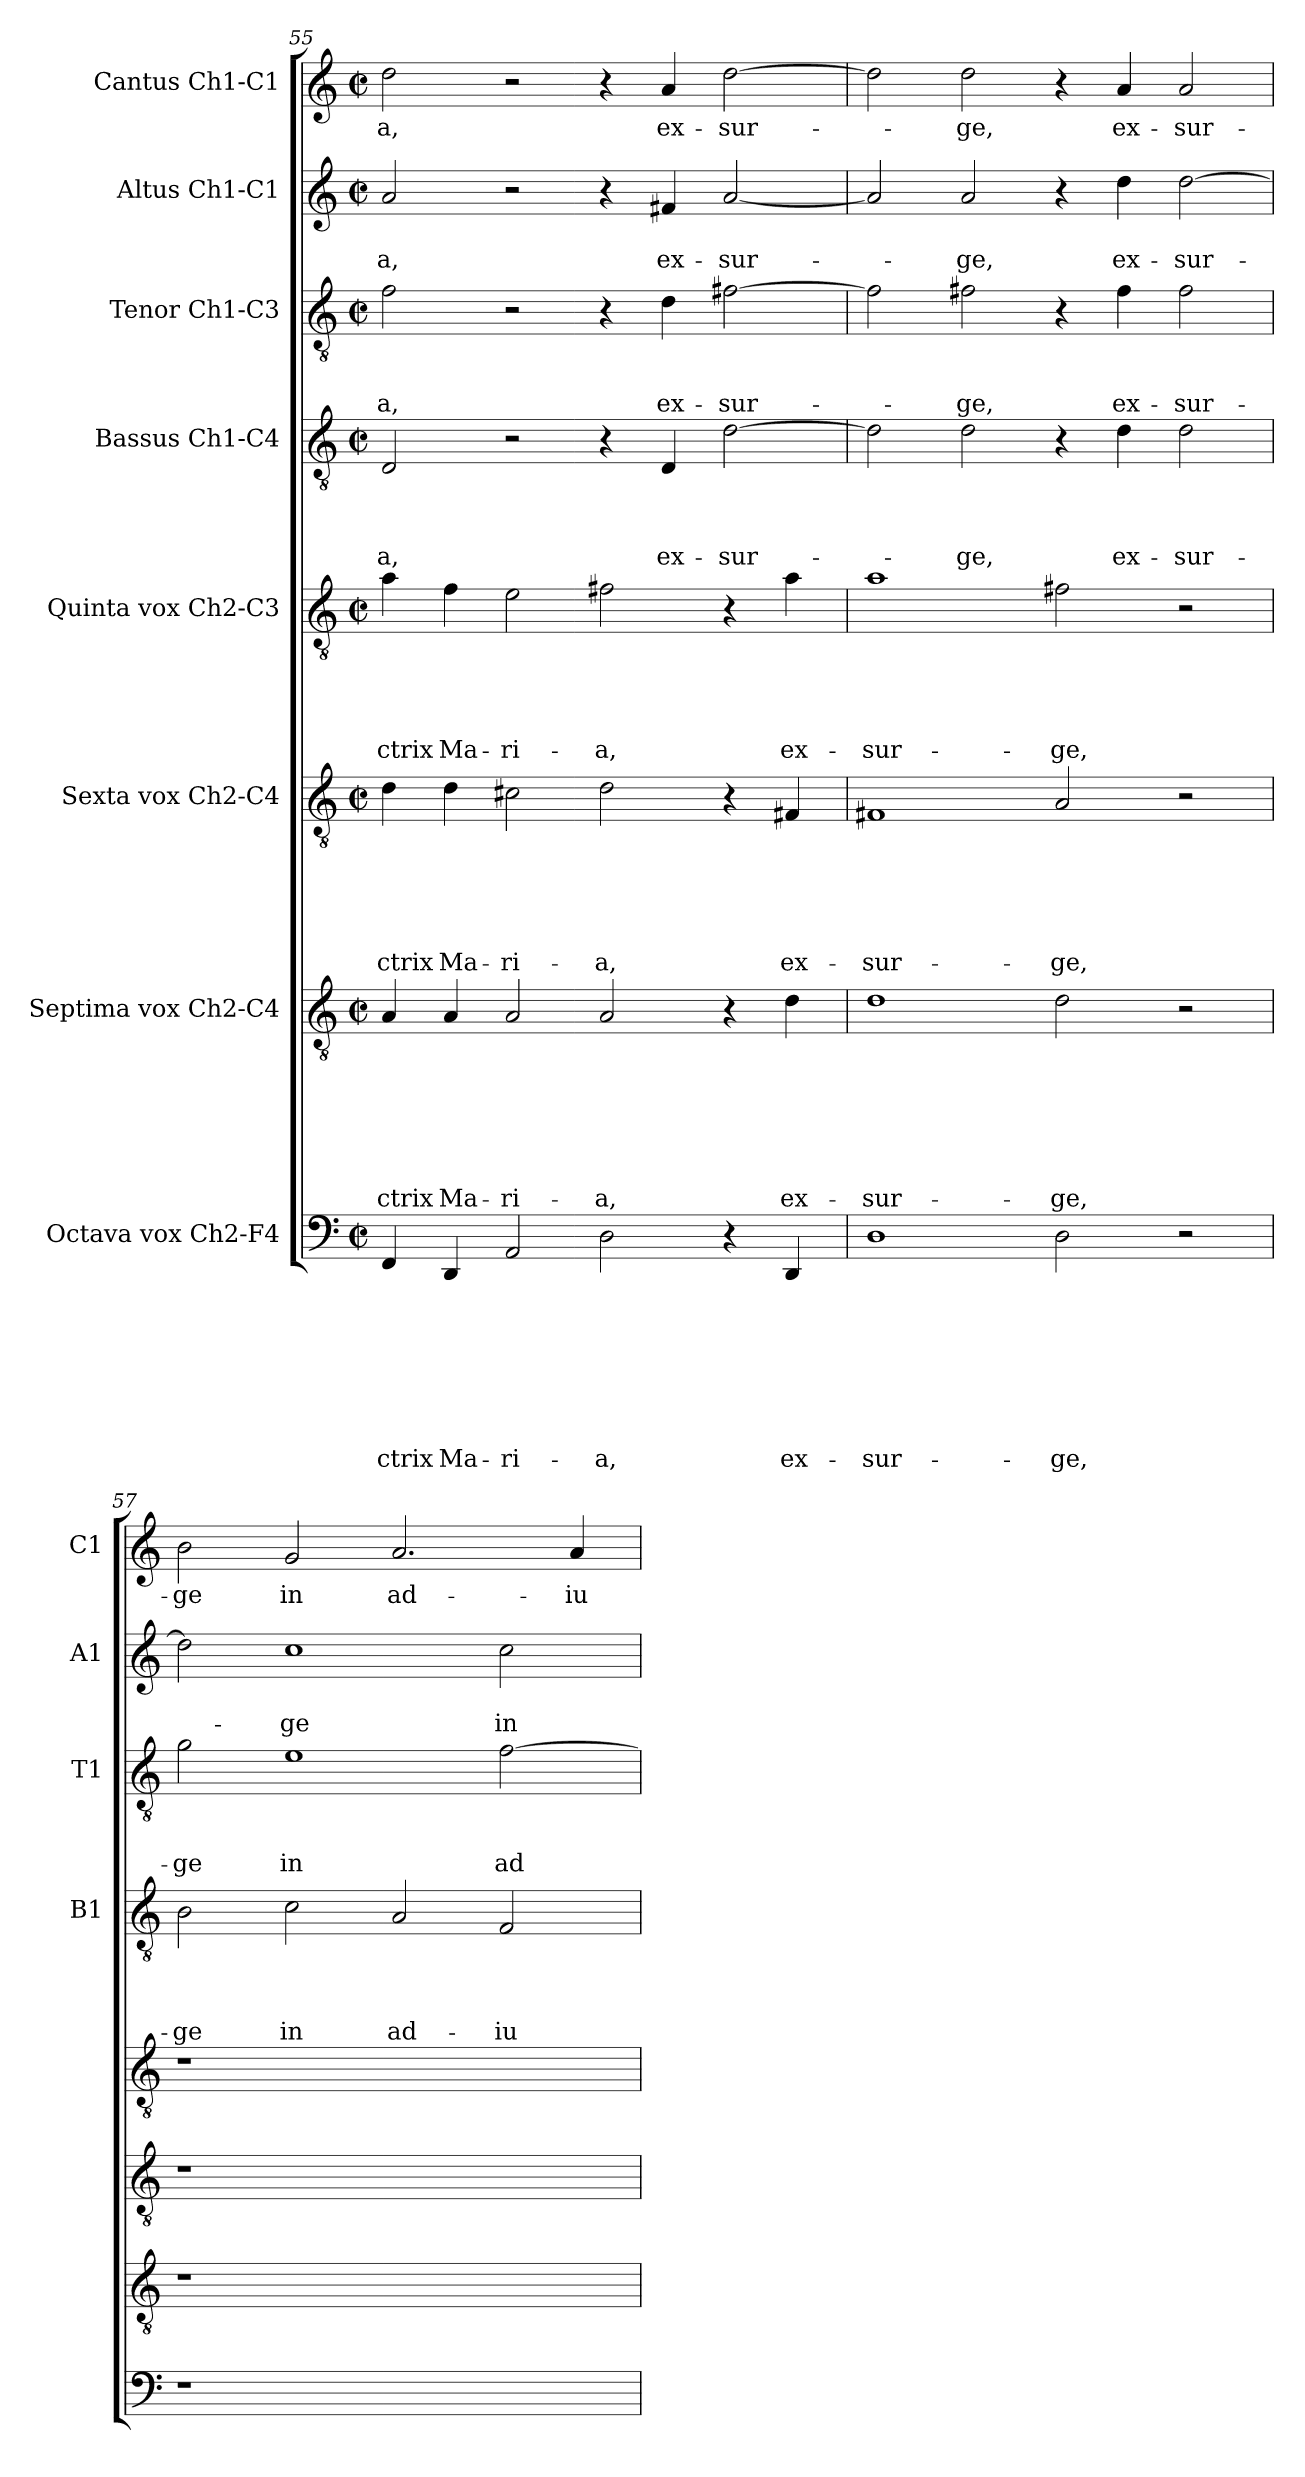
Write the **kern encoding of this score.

**kern	**text	**text	**text	**text	**text	**text	**text	**text	**kern	**text	**text	**text	**text	**text	**text	**text	**kern	**text	**text	**text	**text	**text	**text	**kern	**text	**text	**text	**text	**text	**kern	**text	**text	**text	**text	**kern	**text	**text	**text	**kern	**text	**text	**kern	**text
*part8	*part8	*part8	*part8	*part8	*part8	*part8	*part8	*part8	*part7	*part7	*part7	*part7	*part7	*part7	*part7	*part7	*part6	*part6	*part6	*part6	*part6	*part6	*part6	*part5	*part5	*part5	*part5	*part5	*part5	*part4	*part4	*part4	*part4	*part4	*part3	*part3	*part3	*part3	*part2	*part2	*part2	*part1	*part1
*staff8	*staff8	*staff8	*staff8	*staff8	*staff8	*staff8	*staff8	*staff8	*staff7	*staff7	*staff7	*staff7	*staff7	*staff7	*staff7	*staff7	*staff6	*staff6	*staff6	*staff6	*staff6	*staff6	*staff6	*staff5	*staff5	*staff5	*staff5	*staff5	*staff5	*staff4	*staff4	*staff4	*staff4	*staff4	*staff3	*staff3	*staff3	*staff3	*staff2	*staff2	*staff2	*staff1	*staff1
*I"Octava vox Ch2-F4	*	*	*	*	*	*	*	*	*I"Septima vox Ch2-C4	*	*	*	*	*	*	*	*I"Sexta vox Ch2-C4	*	*	*	*	*	*	*I"Quinta vox Ch2-C3	*	*	*	*	*	*I"Bassus Ch1-C4	*	*	*	*	*I"Tenor Ch1-C3	*	*	*	*I"Altus Ch1-C1	*	*	*I"Cantus Ch1-C1	*
*	*	*	*	*	*	*	*	*	*	*	*	*	*	*	*	*	*	*	*	*	*	*	*	*	*	*	*	*	*	*I'B1	*	*	*	*	*I'T1	*	*	*	*I'A1	*	*	*I'C1	*
!!LO:LB:g=z
*clefF4	*	*	*	*	*	*	*	*	*clefGv2	*	*	*	*	*	*	*	*clefGv2	*	*	*	*	*	*	*clefGv2	*	*	*	*	*	*clefGv2	*	*	*	*	*clefGv2	*	*	*	*clefG2	*	*	*clefG2	*
*k[]	*	*	*	*	*	*	*	*	*k[]	*	*	*	*	*	*	*	*k[]	*	*	*	*	*	*	*k[]	*	*	*	*	*	*k[]	*	*	*	*	*k[]	*	*	*	*k[]	*	*	*k[]	*
*C:	*	*	*	*	*	*	*	*	*C:	*	*	*	*	*	*	*	*C:	*	*	*	*	*	*	*C:	*	*	*	*	*	*C:	*	*	*	*	*C:	*	*	*	*C:	*	*	*C:	*
*M2/2	*	*	*	*	*	*	*	*	*M2/2	*	*	*	*	*	*	*	*M2/2	*	*	*	*	*	*	*M2/2	*	*	*	*	*	*M2/2	*	*	*	*	*M2/2	*	*	*	*M2/2	*	*	*M2/2	*
*met(c|)	*	*	*	*	*	*	*	*	*met(c|)	*	*	*	*	*	*	*	*met(c|)	*	*	*	*	*	*	*met(c|)	*	*	*	*	*	*met(c|)	*	*	*	*	*met(c|)	*	*	*	*met(c|)	*	*	*met(c|)	*
=55	=55	=55	=55	=55	=55	=55	=55	=55	=55	=55	=55	=55	=55	=55	=55	=55	=55	=55	=55	=55	=55	=55	=55	=55	=55	=55	=55	=55	=55	=55	=55	=55	=55	=55	=55	=55	=55	=55	=55	=55	=55	=55	=55
!	!	!	!	!	!	!	!	!LO:LY:b	!	!	!	!	!	!	!	!LO:LY:b	!	!	!	!	!	!	!LO:LY:b	!	!	!	!	!	!LO:LY:b	!	!	!	!	!LO:LY:b	!	!	!	!LO:LY:b	!	!	!LO:LY:b	!	!LO:LY:b
4FF/	.	.	.	.	.	.	.	-ctrix	4A/	.	.	.	.	.	.	-ctrix	4d\	.	.	.	.	.	-ctrix	4a\	.	.	.	.	-ctrix	2D/	.	.	.	-a,	2f\	.	.	-a,	2a/	.	-a,	2dd\	-a,
!	!	!	!	!	!	!	!	!LO:LY:b	!	!	!	!	!	!	!	!LO:LY:b	!	!	!	!	!	!	!LO:LY:b	!	!	!	!	!	!LO:LY:b	!	!	!	!	!	!	!	!	!	!	!	!	!	!
4DD/	.	.	.	.	.	.	.	Ma-	4A/	.	.	.	.	.	.	Ma-	4d\	.	.	.	.	.	Ma-	4f\	.	.	.	.	Ma-	.	.	.	.	.	.	.	.	.	.	.	.	.	.
!	!	!	!	!	!	!	!	!LO:LY:b	!	!	!	!	!	!	!	!LO:LY:b	!	!	!	!	!	!	!LO:LY:b	!	!	!	!	!	!LO:LY:b	!	!	!	!	!	!	!	!	!	!	!	!	!	!
2AA/	.	.	.	.	.	.	.	-ri-	2A/	.	.	.	.	.	.	-ri-	2c#X\	.	.	.	.	.	-ri-	2e\	.	.	.	.	-ri-	2r	.	.	.	.	2r	.	.	.	2r	.	.	2r	.
!	!	!	!	!	!	!	!	!LO:LY:b	!	!	!	!	!	!	!	!LO:LY:b	!	!	!	!	!	!	!LO:LY:b	!	!	!	!	!	!LO:LY:b	!	!	!	!	!	!	!	!	!	!	!	!	!	!
2D\	.	.	.	.	.	.	.	-a,	2A/	.	.	.	.	.	.	-a,	2d\	.	.	.	.	.	-a,	2f#X\	.	.	.	.	-a,	4r	.	.	.	.	4r	.	.	.	4r	.	.	4r	.
!	!	!	!	!	!	!	!	!	!	!	!	!	!	!	!	!	!	!	!	!	!	!	!	!	!	!	!	!	!	!	!	!	!	!LO:LY:b	!	!	!	!LO:LY:b	!	!	!LO:LY:b	!	!LO:LY:b
.	.	.	.	.	.	.	.	.	.	.	.	.	.	.	.	.	.	.	.	.	.	.	.	.	.	.	.	.	.	4D/	.	.	.	ex-	4d\	.	.	ex-	4f#/	.	ex-	4a/	ex-
!	!	!	!	!	!	!	!	!	!	!	!	!	!	!	!	!	!	!	!	!	!	!	!	!	!	!	!	!	!	!	!	!	!	!LO:LY:b	!	!	!	!LO:LY:b	!	!	!LO:LY:b	!	!LO:LY:b
4r	.	.	.	.	.	.	.	.	4r	.	.	.	.	.	.	.	4r	.	.	.	.	.	.	4r	.	.	.	.	.	[2d\	.	.	.	-sur-	[2f#X\	.	.	-sur-	[2a/	.	-sur-	[2dd\	-sur-
!	!	!	!	!	!	!	!	!LO:LY:b	!	!	!	!	!	!	!	!LO:LY:b	!	!	!	!	!	!	!LO:LY:b	!	!	!	!	!	!LO:LY:b	!	!	!	!	!	!	!	!	!	!	!	!	!	!
4DD/	.	.	.	.	.	.	.	ex-	4d\	.	.	.	.	.	.	ex-	4F#X/	.	.	.	.	.	ex-	4a\	.	.	.	.	ex-	.	.	.	.	.	.	.	.	.	.	.	.	.	.
=56	=56	=56	=56	=56	=56	=56	=56	=56	=56	=56	=56	=56	=56	=56	=56	=56	=56	=56	=56	=56	=56	=56	=56	=56	=56	=56	=56	=56	=56	=56	=56	=56	=56	=56	=56	=56	=56	=56	=56	=56	=56	=56	=56
!	!	!	!	!	!	!	!	!LO:LY:b	!	!	!	!	!	!	!	!LO:LY:b	!	!	!	!	!	!	!LO:LY:b	!	!	!	!	!	!LO:LY:b	!	!	!	!	!	!	!	!	!	!	!	!	!	!
1D	.	.	.	.	.	.	.	-sur-	1d	.	.	.	.	.	.	-sur-	1F#X	.	.	.	.	.	-sur-	1a	.	.	.	.	-sur-	2d\]	.	.	.	.	2f#\]	.	.	.	2a/]	.	.	2dd\]	.
!	!	!	!	!	!	!	!	!	!	!	!	!	!	!	!	!	!	!	!	!	!	!	!	!	!	!	!	!	!	!	!	!	!	!LO:LY:b	!	!	!	!LO:LY:b	!	!	!LO:LY:b	!	!LO:LY:b
.	.	.	.	.	.	.	.	.	.	.	.	.	.	.	.	.	.	.	.	.	.	.	.	.	.	.	.	.	.	2d\	.	.	.	-ge,	2f#X\	.	.	-ge,	2a/	.	-ge,	2dd\	-ge,
!	!	!	!	!	!	!	!	!LO:LY:b	!	!	!	!	!	!	!	!LO:LY:b	!	!	!	!	!	!	!LO:LY:b	!	!	!	!	!	!LO:LY:b	!	!	!	!	!	!	!	!	!	!	!	!	!	!
2D\	.	.	.	.	.	.	.	-ge,	2d\	.	.	.	.	.	.	-ge,	2A/	.	.	.	.	.	-ge,	2f#X\	.	.	.	.	-ge,	4r	.	.	.	.	4r	.	.	.	4r	.	.	4r	.
!	!	!	!	!	!	!	!	!	!	!	!	!	!	!	!	!	!	!	!	!	!	!	!	!	!	!	!	!	!	!	!	!	!	!LO:LY:b	!	!	!	!LO:LY:b	!	!	!LO:LY:b	!	!LO:LY:b
.	.	.	.	.	.	.	.	.	.	.	.	.	.	.	.	.	.	.	.	.	.	.	.	.	.	.	.	.	.	4d\	.	.	.	ex-	4f#\	.	.	ex-	4dd\	.	ex-	4a/	ex-
!	!	!	!	!	!	!	!	!	!	!	!	!	!	!	!	!	!	!	!	!	!	!	!	!	!	!	!	!	!	!	!	!	!	!LO:LY:b	!	!	!	!LO:LY:b	!	!	!LO:LY:b	!	!LO:LY:b
2r	.	.	.	.	.	.	.	.	2r	.	.	.	.	.	.	.	2r	.	.	.	.	.	.	2r	.	.	.	.	.	2d\	.	.	.	-sur-	2f#\	.	.	-sur-	[2dd\	.	-sur-	2a/	-sur-
=57	=57	=57	=57	=57	=57	=57	=57	=57	=57	=57	=57	=57	=57	=57	=57	=57	=57	=57	=57	=57	=57	=57	=57	=57	=57	=57	=57	=57	=57	=57	=57	=57	=57	=57	=57	=57	=57	=57	=57	=57	=57	=57	=57
!	!	!	!	!	!	!	!	!	!	!	!	!	!	!	!	!	!	!	!	!	!	!	!	!	!	!	!	!	!	!	!	!	!	!LO:LY:b	!	!	!	!LO:LY:b	!	!	!	!	!LO:LY:b
1r	.	.	.	.	.	.	.	.	1r	.	.	.	.	.	.	.	1r	.	.	.	.	.	.	1r	.	.	.	.	.	2B\	.	.	.	-ge	2g\	.	.	-ge	2dd\]	.	.	2b\	-ge
!	!	!	!	!	!	!	!	!	!	!	!	!	!	!	!	!	!	!	!	!	!	!	!	!	!	!	!	!	!	!	!	!	!	!LO:LY:b	!	!	!	!LO:LY:b	!	!	!LO:LY:b	!	!LO:LY:b
.	.	.	.	.	.	.	.	.	.	.	.	.	.	.	.	.	.	.	.	.	.	.	.	.	.	.	.	.	.	2c\	.	.	.	in	1e	.	.	in	1cc	.	-ge	2g/	in
!	!	!	!	!	!	!	!	!	!	!	!	!	!	!	!	!	!	!	!	!	!	!	!	!	!	!	!	!	!	!	!	!	!	!LO:LY:b	!	!	!	!	!	!	!	!	!LO:LY:b
1ryy	.	.	.	.	.	.	.	.	1ryy	.	.	.	.	.	.	.	1ryy	.	.	.	.	.	.	1ryy	.	.	.	.	.	2A/	.	.	.	ad-	.	.	.	.	.	.	.	2.a/	ad-
!	!	!	!	!	!	!	!	!	!	!	!	!	!	!	!	!	!	!	!	!	!	!	!	!	!	!	!	!	!	!	!	!	!	!LO:LY:b	!	!	!	!LO:LY:b	!	!	!LO:LY:b	!	!
.	.	.	.	.	.	.	.	.	.	.	.	.	.	.	.	.	.	.	.	.	.	.	.	.	.	.	.	.	.	2F/	.	.	.	-iu-	[2f\	.	.	ad-	2cc\	.	in	.	.
!	!	!	!	!	!	!	!	!	!	!	!	!	!	!	!	!	!	!	!	!	!	!	!	!	!	!	!	!	!	!	!	!	!	!	!	!	!	!	!	!	!	!	!LO:LY:b
.	.	.	.	.	.	.	.	.	.	.	.	.	.	.	.	.	.	.	.	.	.	.	.	.	.	.	.	.	.	.	.	.	.	.	.	.	.	.	.	.	.	4a/	-iu-
=	=	=	=	=	=	=	=	=	=	=	=	=	=	=	=	=	=	=	=	=	=	=	=	=	=	=	=	=	=	=	=	=	=	=	=	=	=	=	=	=	=	=	=
*-	*-	*-	*-	*-	*-	*-	*-	*-	*-	*-	*-	*-	*-	*-	*-	*-	*-	*-	*-	*-	*-	*-	*-	*-	*-	*-	*-	*-	*-	*-	*-	*-	*-	*-	*-	*-	*-	*-	*-	*-	*-	*-	*-
